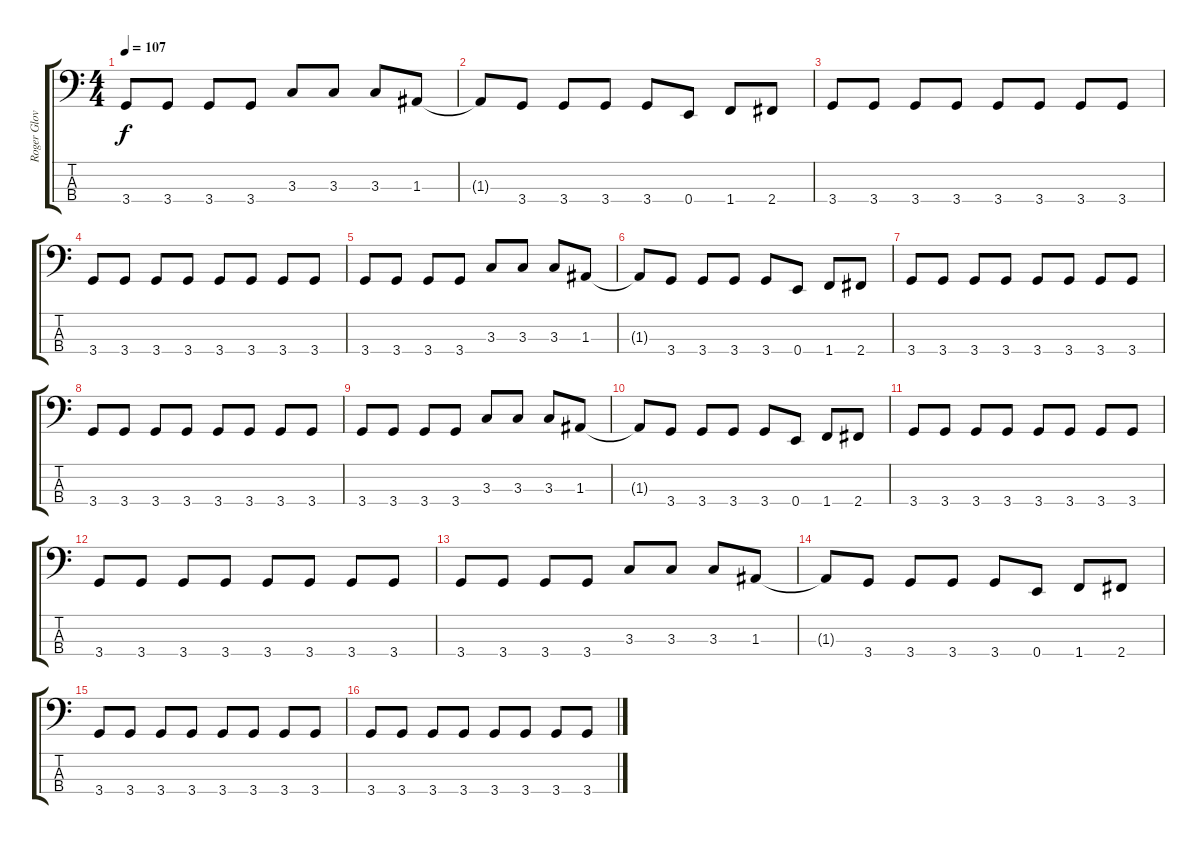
\track ("Roger Glover" "Roger Glov") {instrument electricbasspick}
\staff {score tabs}
\tuning (G2 D2 A1 E1) {hide}
\ts (4 4)
\tempo 107
\clef f4
\ks c
3.4.8{dy f} 3.4.8 3.4.8 3.4.8 3.3.8 3.3.8 3.3.8 1.3.8 |
1.3{t}.8 3.4.8 3.4.8 3.4.8 3.4.8 0.4.8 1.4.8 2.4.8 |
3.4.8 3.4.8 3.4.8 3.4.8 3.4.8 3.4.8 3.4.8 3.4.8 |
3.4.8 3.4.8 3.4.8 3.4.8 3.4.8 3.4.8 3.4.8 3.4.8 |
3.4.8 3.4.8 3.4.8 3.4.8 3.3.8 3.3.8 3.3.8 1.3.8 |
1.3{t}.8 3.4.8 3.4.8 3.4.8 3.4.8 0.4.8 1.4.8 2.4.8 |
3.4.8 3.4.8 3.4.8 3.4.8 3.4.8 3.4.8 3.4.8 3.4.8 |
3.4.8 3.4.8 3.4.8 3.4.8 3.4.8 3.4.8 3.4.8 3.4.8 |
3.4.8 3.4.8 3.4.8 3.4.8 3.3.8 3.3.8 3.3.8 1.3.8 |
1.3{t}.8 3.4.8 3.4.8 3.4.8 3.4.8 0.4.8 1.4.8 2.4.8 |
3.4.8 3.4.8 3.4.8 3.4.8 3.4.8 3.4.8 3.4.8 3.4.8 |
3.4.8 3.4.8 3.4.8 3.4.8 3.4.8 3.4.8 3.4.8 3.4.8 |
3.4.8 3.4.8 3.4.8 3.4.8 3.3.8 3.3.8 3.3.8 1.3.8 |
1.3{t}.8 3.4.8 3.4.8 3.4.8 3.4.8 0.4.8 1.4.8 2.4.8 |
3.4.8 3.4.8 3.4.8 3.4.8 3.4.8 3.4.8 3.4.8 3.4.8 |
3.4.8 3.4.8 3.4.8 3.4.8 3.4.8 3.4.8 3.4.8 3.4.8
